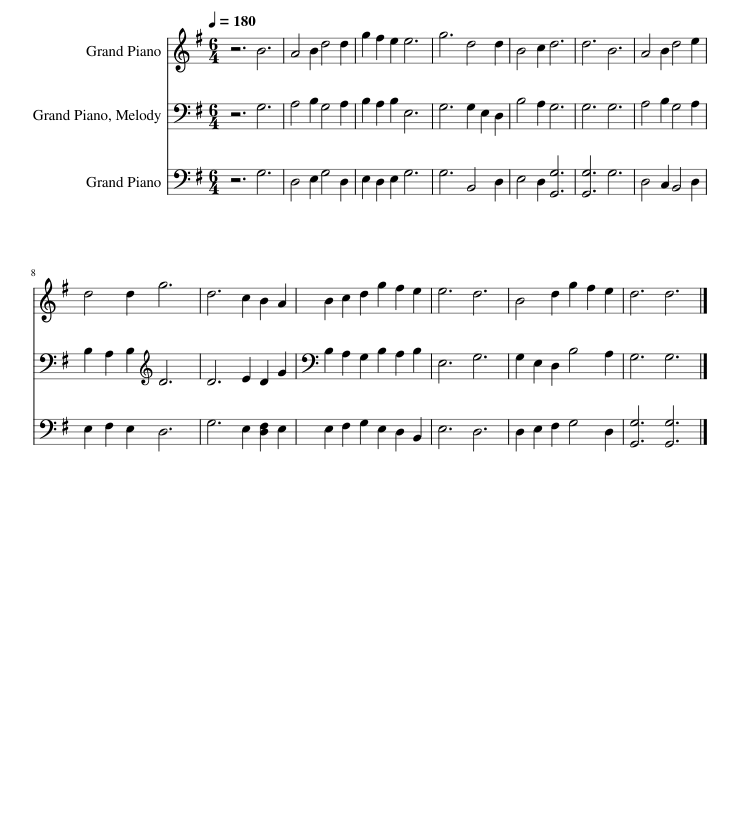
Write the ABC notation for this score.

X:1
%%score 1 2 3
L:1/8
Q:1/4=180
M:6/4
I:linebreak $
K:G
V:1 treble
V:2 bass
V:3 bass
V:1
 z6 B6 | A4 B2 d4 d2 | g2 f2 e2 e6 | g6 d4 d2 | B4 c2 d6 | %5
 d6 B6 | A4 B2 d4 e2 |$ d4 d2 g6 | d6 c2 B2 A2 | B2 c2 d2 g2 f2 e2 | %10
 e6 d6 | B4 d2 g2 f2 e2 | d6 d6 |] %13
V:2
 z6 G,6 | A,4 B,2 G,4 A,2 | B,2 A,2 B,2 E,6 | G,6 G,2 E,2 D,2 | B,4 A,2 G,6 | %5
 G,6 G,6 | A,4 B,2 G,4 A,2 |$ B,2 A,2 B,2[K:treble] D6 | D6 E2 D2 G2 | B,2 A,2 G,2 B,2 A,2 B,2 | %10
 E,6 G,6 | G,2 E,2 D,2 B,4 A,2 | G,6 G,6 |] %13
V:3
 z6 G,6 | D,4 E,2 G,4 D,2 | E,2 D,2 E,2 G,6 | G,6 B,,4 D,2 | E,4 D,2 [G,,G,]6 | %5
 [G,,G,]6 G,6 | D,4 C,2 B,,4 D,2 |$ E,2 F,2 E,2 D,6 | G,6 E,2 [D,F,]2 E,2 | E,2 F,2 G,2 E,2 D,2 B,,2 | %10
 E,6 D,6 | D,2 E,2 F,2 G,4 D,2 | [G,,G,]6 [G,,G,]6 |] %13
